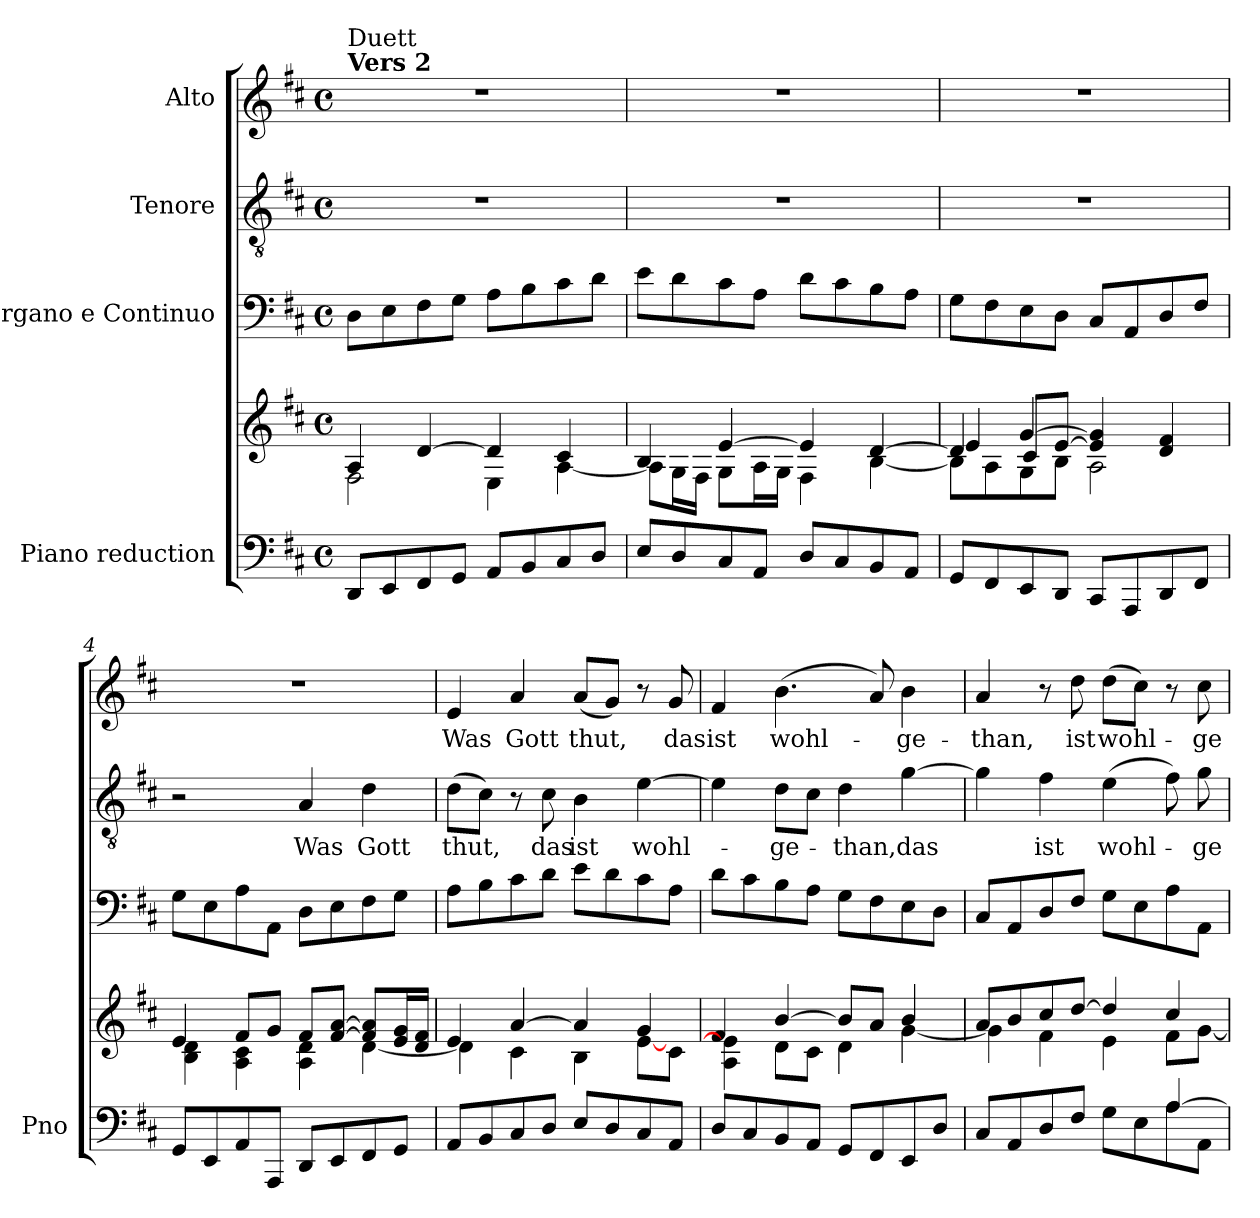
**kern	**kern	**kern	**kern	**text	**kern	**text
*part4	*part4	*part3	*part2	*part2	*part1	*part1
*staff5	*staff4	*staff3	*staff2	*staff2	*staff1	*staff1
*I"Piano reduction	*	*I"Organo e Continuo	*I"Tenore	*	*I"Alto	*
*I'Pno	*	*	*	*	*	*
*clefF4	*clefG2	*clefF4	*clefGv2	*	*clefG2	*
*k[f#c#]	*k[f#c#]	*k[f#c#]	*k[f#c#]	*	*k[f#c#]	*
*M4/4	*M4/4	*M4/4	*M4/4	*	*M4/4	*
*met(c)	*met(c)	*met(c)	*met(c)	*	*met(c)	*
=1	=1	=1	=1	=1	=1	=1
*	*^	*	*	*	*	*
!	!	!	!	!	!	!LO:TX:a:B:t=Vers 2	!
!	!	!	!	!	!	!LO:TX:a:t=Duett	!
8DD/L	4A/	2F#\	8D\L	1r	.	1r	.
8EE/	.	.	8E\	.	.	.	.
8FF#/	[4d/	.	8F#\	.	.	.	.
8GG/J	.	.	8G\J	.	.	.	.
8AA/L	4d/]	4E\	8A\L	.	.	.	.
8BB/	.	.	8B\	.	.	.	.
8C#/	4c#/	[4A\	8c#\	.	.	.	.
8D/J	.	.	8d\J	.	.	.	.
=2	=2	=2	=2	=2	=2	=2	=2
8E/L	4B/	8A\L]	8e\L	1r	.	1r	.
8D/	.	16G\L	8d\	.	.	.	.
.	.	16F#\JJ	.	.	.	.	.
8C#/	[4e/	8G\L	8c#\	.	.	.	.
8AA/J	.	16A\L	8A\J	.	.	.	.
.	.	16G\JJ	.	.	.	.	.
8D/L	4e/]	4F#\	8d\L	.	.	.	.
8C#/	.	.	8c#\	.	.	.	.
8BB/	[4d/	[4B\	8B\	.	.	.	.
8AA/J	.	.	8A\J	.	.	.	.
=3	=3	=3	=3	=3	=3	=3	=3
*	*	*^	*	*	*	*	*
8GG/L	4d/]	8B\L]	4e/	8G\L	1r	.	1r	.
8FF#/	.	8A\	.	8F#\	.	.	.	.
8EE/	[4g/	8G\	8c#/L	8E\	.	.	.	.
8DD/J	.	8B\J	[8e/J	8D\J	.	.	.	.
8CC#/L	4e/] 4g/]	2A\	2ryy	8C#/L	.	.	.	.
8AAA/	.	.	.	8AA/	.	.	.	.
8DD/	4d/ 4f#/	.	.	8D/	.	.	.	.
8FF#/J	.	.	.	8F#/J	.	.	.	.
*	*	*v	*v	*	*	*	*	*
=4	=4	=4	=4	=4	=4	=4	=4
8GG/L	4e/	4B\ 4d\	8G\L	2r	.	1r	.
8EE/	.	.	8E\	.	.	.	.
8AA/	8f#/L	4A\ 4c#\	8A\	.	.	.	.
8AAA/J	8g/J	.	8AA\J	.	.	.	.
!	!	!	!	!	!LO:LY:b	!	!
8DD/L	8f#/L	4A\ 4d\	8D\L	4A/	Was	.	.
8EE/	[8f#/ [8a/J	.	8E\	.	.	.	.
!	!	!	!	!	!LO:LY:b	!	!
8FF#/	8f#/] 8a/]L	[4d\	8F#\	4d\	Gott	.	.
8GG/J	16e/ 16g/L	.	8G\J	.	.	.	.
.	16d/ 16f#/JJ	.	.	.	.	.	.
=5	=5	=5	=5	=5	=5	=5	=5
!	!	!	!	!	!LO:LY:b	!	!LO:LY:b
8AA/L	4e/	4d\]	8A\L	(>8d\L	thut,	4e/	Was
8BB/	.	.	8B\	8c#\J)	.	.	.
!	!	!	!	!	!	!	!LO:LY:b
8C#/	[4a/	4c#\	8c#\	8r	.	4a/	Gott
!	!	!	!	!	!LO:LY:b	!	!
8D/J	.	.	8d\J	8c#\	das	.	.
!	!	!	!	!	!LO:LY:b	!	!LO:LY:b
8E/L	4a/]	4B\	8e\L	4B\	ist	(<8a/L	thut,
8D/	.	.	8d\	.	.	8g/J)	.
!	!	!	!	!	!LO:LY:b	!	!
8C#/	4g/	[8e\L	8c#\	[4e\	wohl-	8r	.
!	!	!	!	!	!	!	!LO:LY:b
8AA/J	.	8c#\J	8A\J	.	.	8g/	das
!!LO:LB:g=z
=6	=6	=6	=6	=6	=6	=6	=6
!	!	!	!	!	!	!	!LO:LY:b
8D/L	4f#/	4A\ 4e\]	8d\L	4e\]	.	4f#/	ist
8C#/	.	.	8c#\	.	.	.	.
!	!	!	!	!	!LO:LY:b	!	!LO:LY:b
8BB/	[4b/	8d\L	8B\	8d\L	-ge-	(>4.b\	wohl-
8AA/J	.	8c#\J	8A\J	8c#\J	.	.	.
!	!	!	!	!	!LO:LY:b	!	!
8GG/L	8b/L]	4d\	8G\L	4d\	-than,	.	.
8FF#/	8a/J	.	8F#\	.	.	8a/)	.
!	!	!	!	!	!LO:LY:b	!	!LO:LY:b
8EE/	4b/	[4g\	8E\	[4g\	das	4b\	-ge-
8D/J	.	.	8D\J	.	.	.	.
=7	=7	=7	=7	=7	=7	=7	=7
*^	*	*	*	*	*	*	*
!	!	!	!	!	!	!	!	!LO:LY:b
8C#/L	2ryy	8a/L	4g\]	8C#/L	4g\]	.	4a/	-than,
8AA/	.	8b/	.	8AA/	.	.	.	.
!	!	!	!	!	!	!LO:LY:b	!	!
8D/	.	8cc#/	4f#\	8D/	4f#\	ist	8r	.
!	!	!	!	!	!	!	!	!LO:LY:b
8F#/J	.	[8dd/J	.	8F#/J	.	.	8dd\	ist
!	!	!	!	!	!	!LO:LY:b	!	!LO:LY:b
4ryy	8G\L	4dd/]	4e\	8G\L	(>4e\	wohl-	(>8dd\L	wohl-
.	8E\	.	.	8E\	.	.	8cc#\J)	.
[4A/	8A\	4cc#/	8f#\L	8A\	8f#\)	.	8r	.
!	!	!	!	!	!	!LO:LY:b	!	!LO:LY:b
.	8AA\J	.	[8g\J	8AA\J	8g\	-ge-	8cc#\	-ge-
*v	*v	*	*	*	*	*	*	*
*	*v	*v	*	*	*	*	*
=	=	=	=	=	=	=
*-	*-	*-	*-	*-	*-	*-
